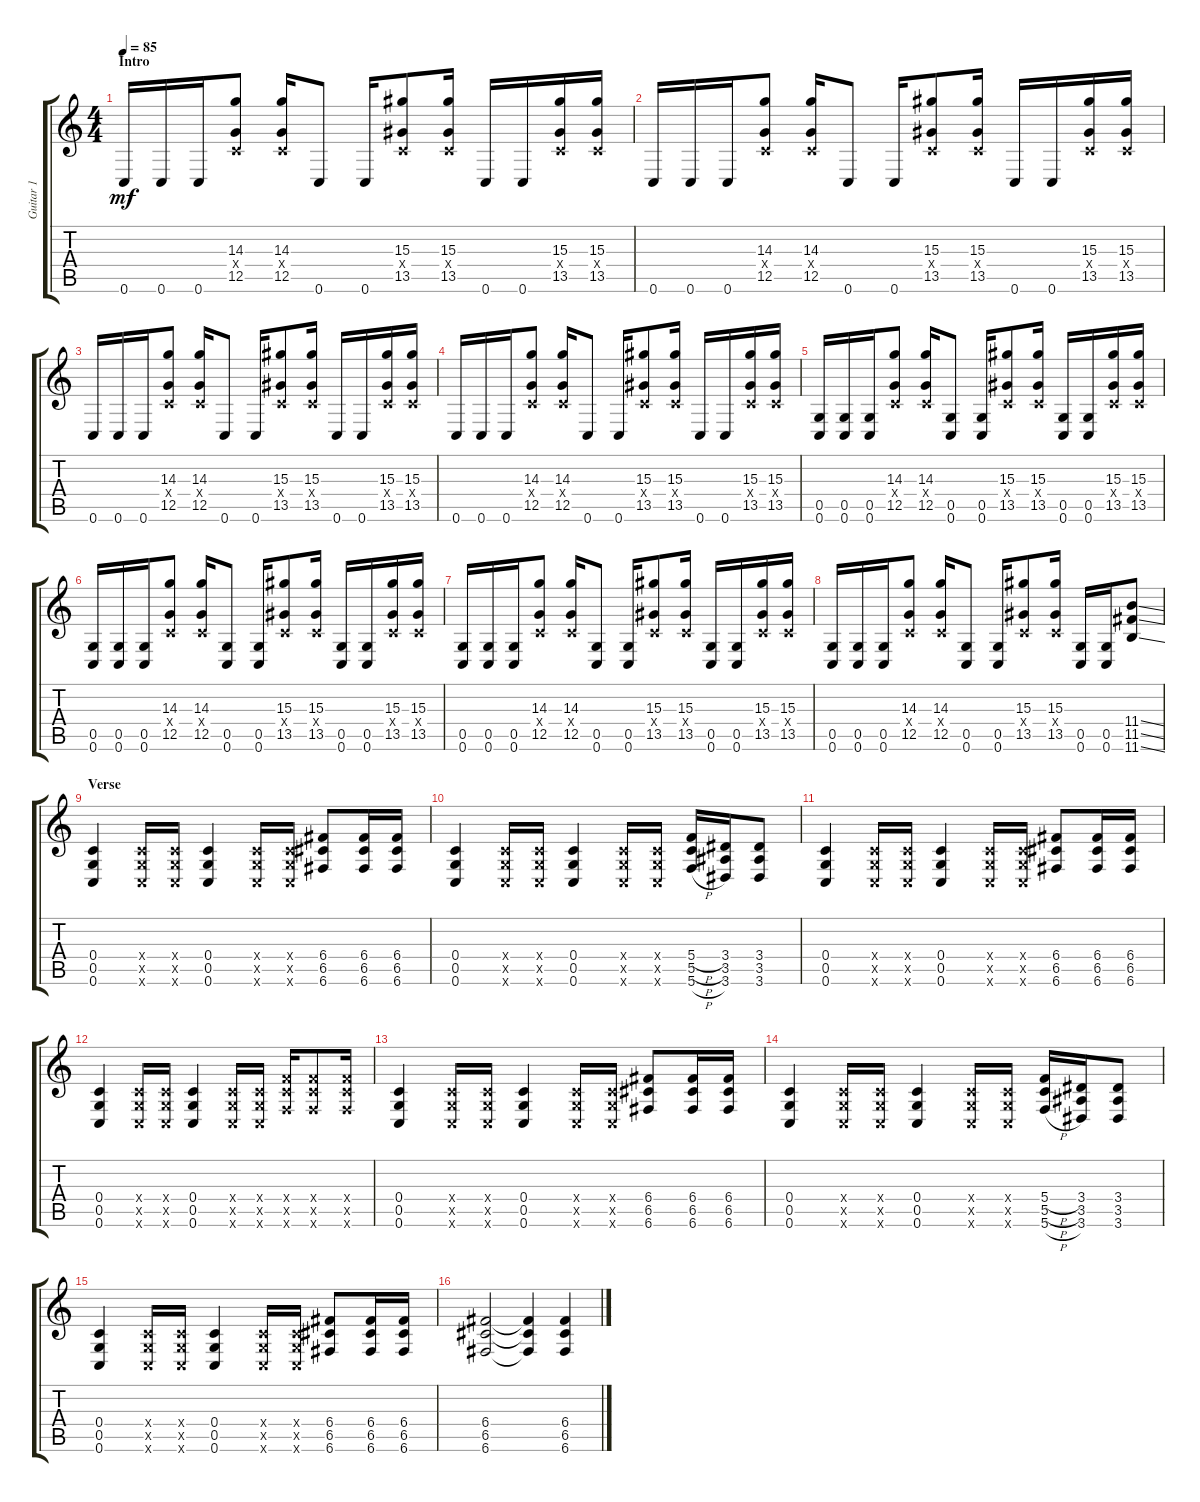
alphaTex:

\track ("Guitar 1" "Guitar 1") {instrument distortionguitar}
\staff {score tabs}
\tuning (D4 A3 F3 C3 G2 C2) {hide}
\ts (4 4)
\section ("" "Intro")
\tempo 85
\clef g2
\ks c
0.6.16{dy mf instrument distortionguitar} 0.6.16 0.6.16 (14.3 0.4{x} 12.5).8 (14.3 0.4{x} 12.5).16 0.6.8 0.6.16 (15.3 0.4{x} 13.5).8 (15.3 0.4{x} 13.5).16 0.6.16 0.6.16 (15.3 0.4{x} 13.5).16 (15.3 0.4{x} 13.5).16 |
0.6.16 0.6.16 0.6.16 (14.3 0.4{x} 12.5).8 (14.3 0.4{x} 12.5).16 0.6.8 0.6.16 (15.3 0.4{x} 13.5).8 (15.3 0.4{x} 13.5).16 0.6.16 0.6.16 (15.3 0.4{x} 13.5).16 (15.3 0.4{x} 13.5).16 |
0.6.16 0.6.16 0.6.16 (14.3 0.4{x} 12.5).8 (14.3 0.4{x} 12.5).16 0.6.8 0.6.16 (15.3 0.4{x} 13.5).8 (15.3 0.4{x} 13.5).16 0.6.16 0.6.16 (15.3 0.4{x} 13.5).16 (15.3 0.4{x} 13.5).16 |
0.6.16 0.6.16 0.6.16 (14.3 0.4{x} 12.5).8 (14.3 0.4{x} 12.5).16 0.6.8 0.6.16 (15.3 0.4{x} 13.5).8 (15.3 0.4{x} 13.5).16 0.6.16 0.6.16 (15.3 0.4{x} 13.5).16 (15.3 0.4{x} 13.5).16 |
(0.5 0.6).16 (0.5 0.6).16 (0.5 0.6).16 (14.3 0.4{x} 12.5).8 (14.3 0.4{x} 12.5).16 (0.5 0.6).8 (0.5 0.6).16 (15.3 0.4{x} 13.5).8 (15.3 0.4{x} 13.5).16 (0.5 0.6).16 (0.5 0.6).16 (15.3 0.4{x} 13.5).16 (15.3 0.4{x} 13.5).16 |
(0.5 0.6).16 (0.5 0.6).16 (0.5 0.6).16 (14.3 0.4{x} 12.5).8 (14.3 0.4{x} 12.5).16 (0.5 0.6).8 (0.5 0.6).16 (15.3 0.4{x} 13.5).8 (15.3 0.4{x} 13.5).16 (0.5 0.6).16 (0.5 0.6).16 (15.3 0.4{x} 13.5).16 (15.3 0.4{x} 13.5).16 |
(0.5 0.6).16 (0.5 0.6).16 (0.5 0.6).16 (14.3 0.4{x} 12.5).8 (14.3 0.4{x} 12.5).16 (0.5 0.6).8 (0.5 0.6).16 (15.3 0.4{x} 13.5).8 (15.3 0.4{x} 13.5).16 (0.5 0.6).16 (0.5 0.6).16 (15.3 0.4{x} 13.5).16 (15.3 0.4{x} 13.5).16 |
(0.5 0.6).16 (0.5 0.6).16 (0.5 0.6).16 (14.3 0.4{x} 12.5).8 (14.3 0.4{x} 12.5).16 (0.5 0.6).8 (0.5 0.6).16 (15.3 0.4{x} 13.5).8 (15.3 0.4{x} 13.5).16 (0.5 0.6).16 (0.5 0.6).16 (11.4{ss} 11.5{ss} 11.6{ss}).8 |
\section ("" "Verse")
(0.4 0.5 0.6).4 (0.4{x} 0.5{x} 0.6{x}).16 (0.4{x} 0.5{x} 0.6{x}).16 (0.4 0.5 0.6).4 (0.4{x} 0.5{x} 0.6{x}).16 (0.4{x} 0.5{x} 0.6{x}).16 (6.4 6.5 6.6).8 (6.4 6.5 6.6).16 (6.4 6.5 6.6).16 |
(0.4 0.5 0.6).4 (0.4{x} 0.5{x} 0.6{x}).16 (0.4{x} 0.5{x} 0.6{x}).16 (0.4 0.5 0.6).4 (0.4{x} 0.5{x} 0.6{x}).16 (0.4{x} 0.5{x} 0.6{x}).16 (5.4{h} 5.5{h} 5.6{h}).16 (3.4 3.5 3.6).16 (3.4 3.5 3.6).8 |
(0.4 0.5 0.6).4 (0.4{x} 0.5{x} 0.6{x}).16 (0.4{x} 0.5{x} 0.6{x}).16 (0.4 0.5 0.6).4 (0.4{x} 0.5{x} 0.6{x}).16 (0.4{x} 0.5{x} 0.6{x}).16 (6.4 6.5 6.6).8 (6.4 6.5 6.6).16 (6.4 6.5 6.6).16 |
(0.4 0.5 0.6).4 (0.4{x} 0.5{x} 0.6{x}).16 (0.4{x} 0.5{x} 0.6{x}).16 (0.4 0.5 0.6).4 (0.4{x} 0.5{x} 0.6{x}).16 (0.4{x} 0.5{x} 0.6{x}).16 (5.4{x} 5.5{x} 5.6{x}).16 (5.4{x} 5.5{x} 5.6{x}).8 (5.4{x} 5.5{x} 5.6{x}).16 |
(0.4 0.5 0.6).4 (0.4{x} 0.5{x} 0.6{x}).16 (0.4{x} 0.5{x} 0.6{x}).16 (0.4 0.5 0.6).4 (0.4{x} 0.5{x} 0.6{x}).16 (0.4{x} 0.5{x} 0.6{x}).16 (6.4 6.5 6.6).8 (6.4 6.5 6.6).16 (6.4 6.5 6.6).16 |
(0.4 0.5 0.6).4 (0.4{x} 0.5{x} 0.6{x}).16 (0.4{x} 0.5{x} 0.6{x}).16 (0.4 0.5 0.6).4 (0.4{x} 0.5{x} 0.6{x}).16 (0.4{x} 0.5{x} 0.6{x}).16 (5.4{h} 5.5{h} 5.6{h}).16 (3.4 3.5 3.6).16 (3.4 3.5 3.6).8 |
(0.4 0.5 0.6).4 (0.4{x} 0.5{x} 0.6{x}).16 (0.4{x} 0.5{x} 0.6{x}).16 (0.4 0.5 0.6).4 (0.4{x} 0.5{x} 0.6{x}).16 (0.4{x} 0.5{x} 0.6{x}).16 (6.4 6.5 6.6).8 (6.4 6.5 6.6).16 (6.4 6.5 6.6).16 |
(6.4 6.5 6.6).2 (6.4{t} 6.5{t} 6.6{t}).4 (6.4 6.5{ss} 6.6{ss}).4
